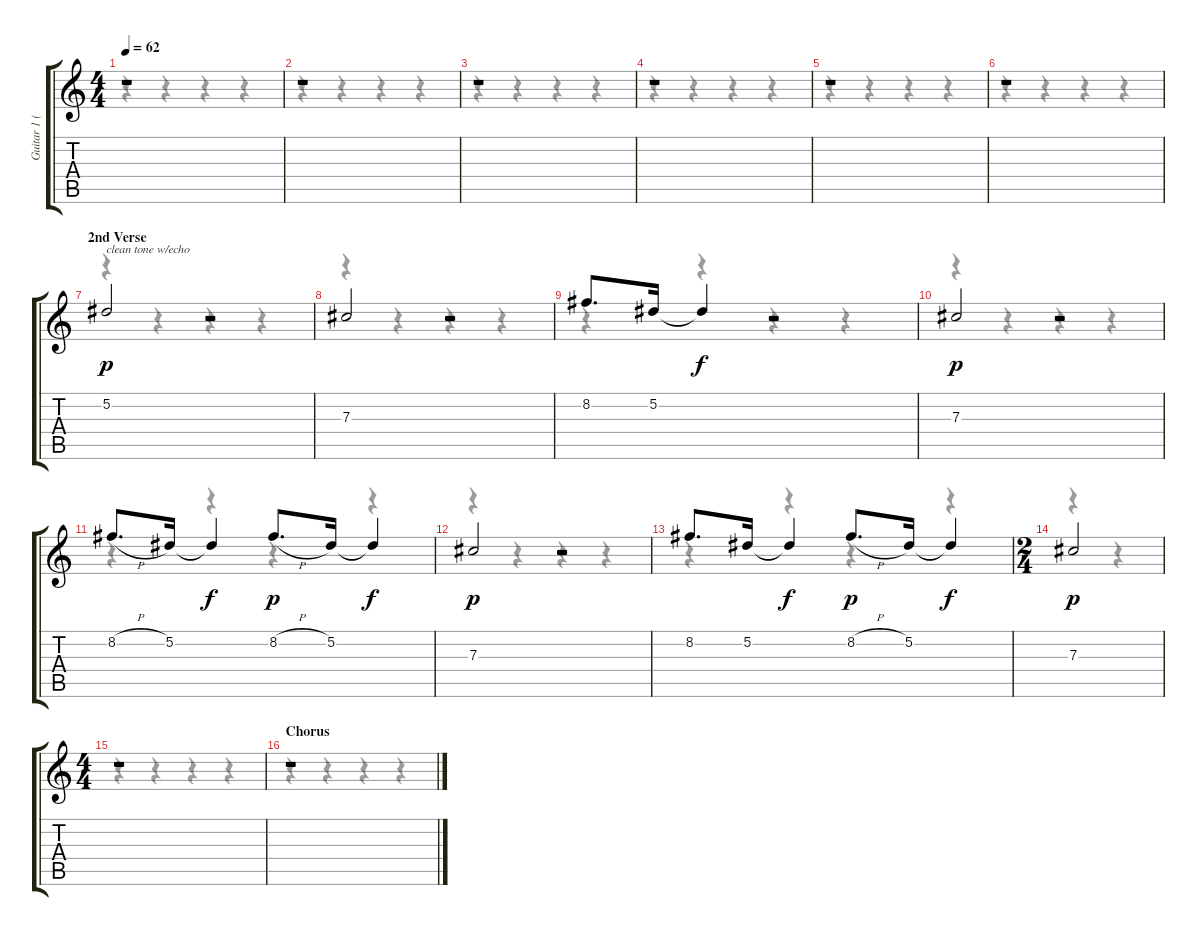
\track ("Guitar 1 (Slash)" "Guitar 1 (") {instrument distortionguitar}
\staff {score tabs}
\tuning (Eb4 Bb3 Gb3 Db3 Ab2 Eb2) {hide}
\voice
\ts (4 4)
\tempo 62
\clef g2
\ks c
r.1{dy p} |
r.1 |
r.1 |
r.1 |
r.1 |
r.1 |
\section ("" "2nd Verse")
5.2.2{txt "clean tone w/echo"} r.2 |
7.3.2 r.2 |
8.2.8{d} 5.2.16 5.2{t}.4{dy f} r.2 |
7.3.2{dy p} r.2 |
8.2{h}.8{d} 5.2.16 5.2{t}.4{dy f} 8.2{h}.8{d dy p} 5.2.16 5.2{t}.4{dy f} |
7.3.2{dy p} r.2 |
8.2.8{d} 5.2.16 5.2{t}.4{dy f} 8.2{h}.8{d dy p} 5.2.16 5.2{t}.4{dy f} |
\ts (2 4)
7.3.2{dy p} |
\ts (4 4)
r.1 |
\section ("" "Chorus")
r.1
\voice
\clef g2
\ottava regular
\simile none
\ks c
r.4{dy f} r.4 r.4 r.4 |
r.4 r.4 r.4 r.4 |
r.4 r.4 r.4 r.4 |
r.4 r.4 r.4 r.4 |
r.4 r.4 r.4 r.4 |
r.4 r.4 r.4 r.4 |
r.4 r.4 r.4 r.4 |
r.4 r.4 r.4 r.4 |
r.4 r.4 r.4 r.4 |
r.4 r.4 r.4 r.4 |
r.4 r.4 r.4 r.4 |
r.4 r.4 r.4 r.4 |
r.4 r.4 r.4 r.4 |
r.4 r.4 |
r.4 r.4 r.4 r.4 |
r.4 r.4 r.4 r.4
